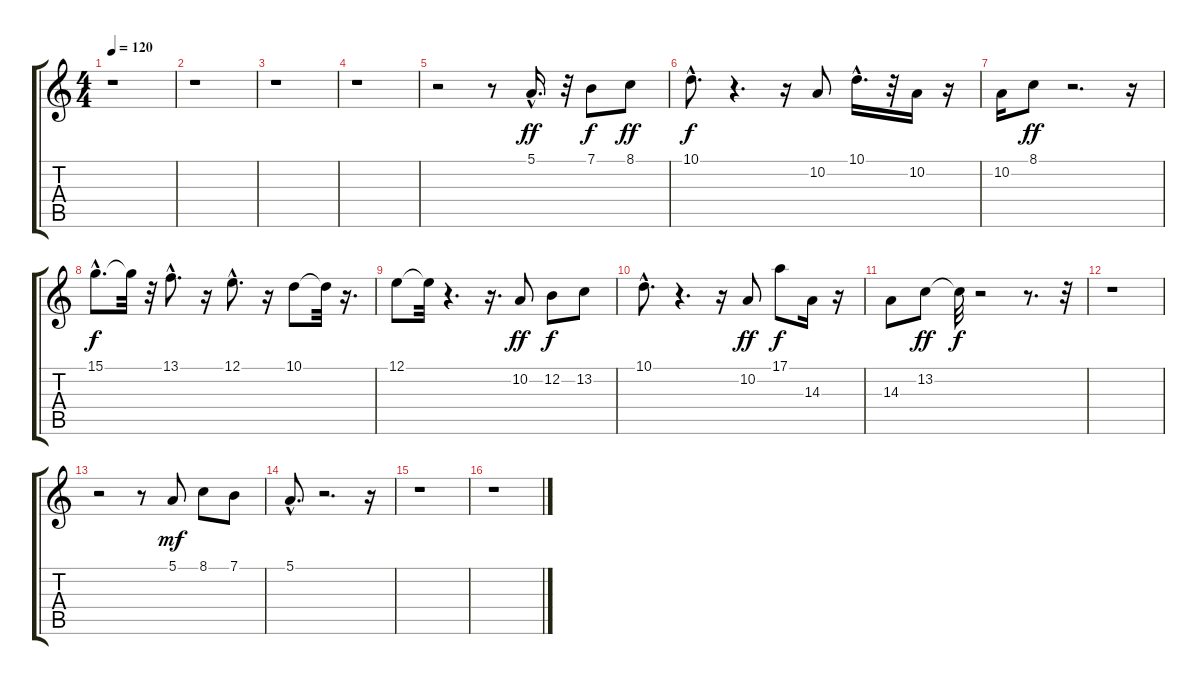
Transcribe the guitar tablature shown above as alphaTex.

\track "" {instrument trumpet}
\staff {score tabs}
\tuning (E4 B3 G3 D3 A2 E2) {hide}
\ts (4 4)
\tempo 120
\clef g2
\ks c
r.1{dy mf} |
r.1 |
r.1 |
r.1 |
r.2 r.8 5.1{hac}.16{d dy ff} r.32 7.1.8{dy f} 8.1.8{dy ff} |
10.1{hac}.8{d dy f} r.4{d} r.16 10.2.8 10.1{hac}.16{d} r.32 10.2.16 r.16 |
10.2.16 8.1.8{dy ff} r.2{d} r.16 |
15.1{hac}.8{d dy f} 15.1{t}.32 r.32 13.1{hac}.8{d} r.16 12.1{hac}.8{d} r.16 10.1.8 10.1{t}.32 r.16{d} |
12.1.8 12.1{t}.32 r.4{d} r.16{d} 10.2.8{dy ff} 12.2.8{dy f} 13.2.8 |
10.1{hac}.8{d} r.4{d} r.16 10.2.8{dy ff} 17.1.8{dy f} 14.3.16 r.16 |
14.3.8 13.2.8{dy ff} 13.2{t}.32{dy f} r.2 r.8{d} r.32 |
r.1 |
r.2 r.8 5.1.8{dy mf} 8.1.8 7.1.8 |
5.1{hac}.8{d} r.2{d} r.16 |
r.1 |
r.1
